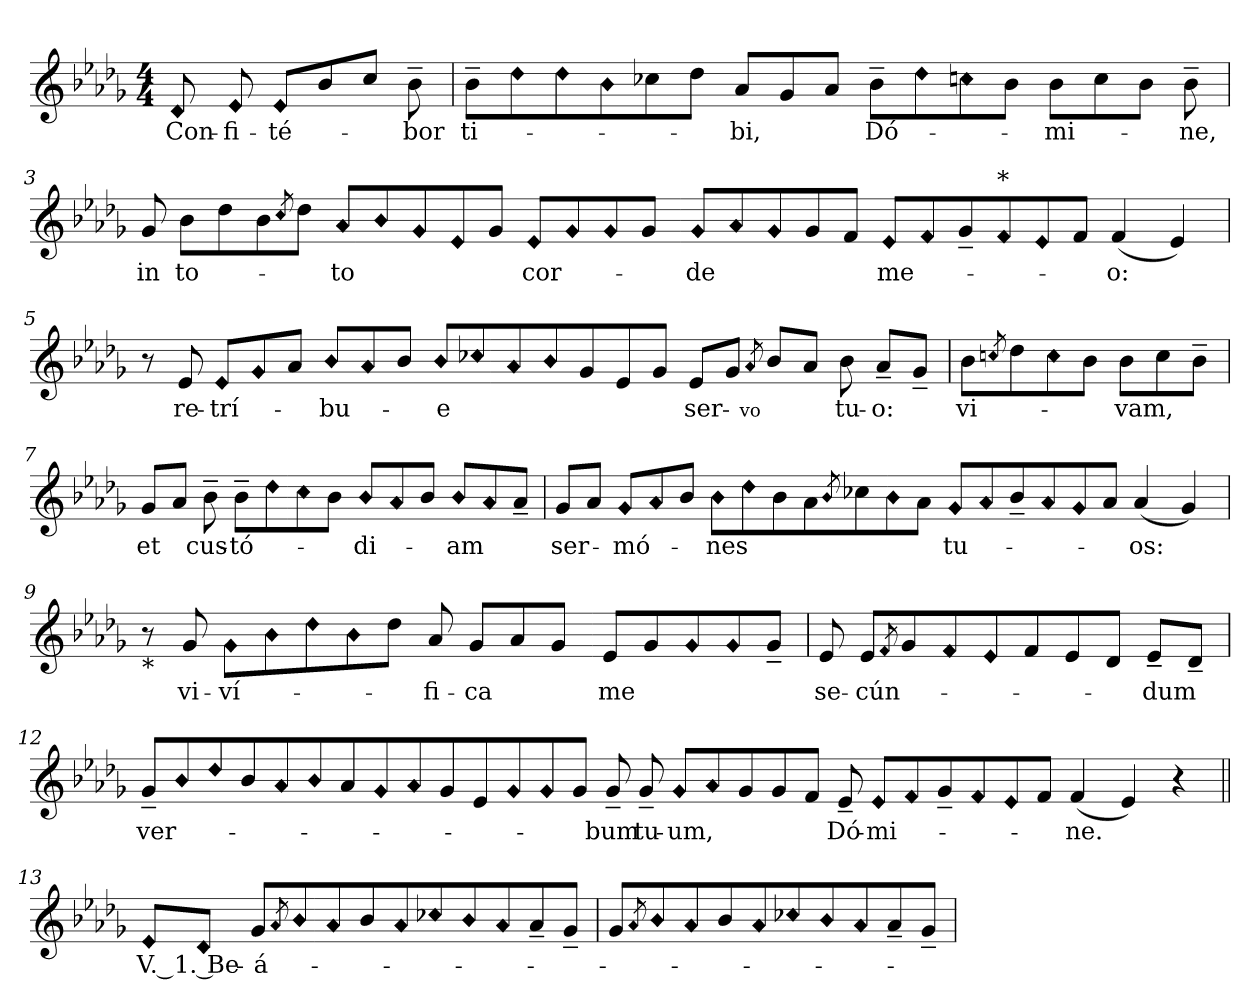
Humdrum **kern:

**kern	**text
*part1	*part1
*staff1	*staff1
!!LO:PB:g=z
*clefG2	*
*k[b-e-a-d-g-]	*
*D-:	*
*M4/4	*
=1	=1
!LO:N:head=diamond	!
!	!LO:LY:b:color=#000000
8d-i/	Con-
!LO:N:head=diamond	!
!	!LO:LY:b:color=#000000
8e-i/	-fi-
!LO:N:head=diamond	!
!	!LO:LY:b:color=#000000
8e-i/L	-té-
8b-i/	.
8cci/J	.
!	!LO:LY:b:color=#000000
8b-~i\	-bor
=2'	=2'
!	!LO:LY:b:color=#000000
8b-~i\L	ti-
!LO:N:head=diamond	!
8dd-i\	.
!LO:N:head=diamond	!
8dd-i\	.
!LO:N:head=diamond	!
8b-i\	.
8cc-Xi\	.
8dd-i\J	.
!	!LO:LY:b:color=#000000
8a-i/L	-bi,
8g-i/	.
8a-i/J	.
!	!LO:LY:b:color=#000000
8b-~i\L	Dó-
!LO:N:head=diamond	!
8dd-i\	.
!LO:N:head=diamond	!
8ccni\	.
8b-i\J	.
!	!LO:LY:b:color=#000000
8b-i\L	-mi-
8cci\	.
8b-i\J	.
!	!LO:LY:b:color=#000000
8b-~i\	-ne,
=3'	=3'
!	!LO:LY:b:color=#000000
8g-i/	in
!	!LO:LY:b:color=#000000
8b-i\L	to-
8dd-i\	.
8b-i\	.
!LO:N:head=diamond	!
8qcci/	.
8dd-i\J	.
!LO:N:head=diamond	!
!	!LO:LY:b:color=#000000
8a-i/L	-to
!LO:N:head=diamond	!
8b-i/	.
!LO:N:head=diamond	!
8g-i/	.
!LO:N:head=diamond	!
8e-i/	.
8g-i/J	.
!LO:N:head=diamond	!
!	!LO:LY:b:color=#000000
8e-i/L	cor-
!LO:N:head=diamond	!
8g-i/	.
!LO:N:head=diamond	!
8g-i/	.
8g-i/J	.
!!LO:LB:g=z
=4-	=4-
!LO:N:head=diamond	!
!	!LO:LY:b:color=#000000
8g-i/L	-de
!LO:N:head=diamond	!
8a-i/	.
!LO:N:head=diamond	!
8g-i/	.
8g-i/	.
8fi/J	.
!LO:N:head=diamond	!
!	!LO:LY:b:color=#000000
8e-i/L	me-
!LO:N:head=diamond	!
8fi/	.
8g-~i/	.
!LO:TX:a:t=*	!
!LO:N:head=diamond	!
8fi/	.
!LO:N:head=diamond	!
8e-i/	.
8fi/J	.
!	!LO:LY:b:color=#000000
(4fi/	-o:
4e-i/)	.
=5	=5
8r	.
!	!LO:LY:b:color=#000000
8e-i/	re-
!LO:N:head=diamond	!
!	!LO:LY:b:color=#000000
8e-i/L	-trí-
!LO:N:head=diamond	!
8g-i/	.
8a-i/J	.
!LO:N:head=diamond	!
!	!LO:LY:b:color=#000000
8b-i/L	-bu-
!LO:N:head=diamond	!
8a-i/	.
8b-i/J	.
!LO:N:head=diamond	!
!	!LO:LY:b:color=#000000
8b-i/L	-e
!LO:N:head=diamond	!
8cc-Xi/	.
!LO:N:head=diamond	!
8a-i/	.
!LO:N:head=diamond	!
8b-i/	.
8g-i/	.
8e-i/	.
8g-i/J	.
!	!LO:LY:b:color=#000000
8e-i/L	ser-
8g-i/J	.
!LO:N:head=diamond	!
!	!LO:LY:b:color=#000000
8qa-i/	-vo
8b-i/L	.
8a-i/J	.
!	!LO:LY:b:color=#000000
8b-i\	tu-
!	!LO:LY:b:color=#000000
8a-~i/L	-o:
8g-~i/J	.
=6'	=6'
!	!LO:LY:b:color=#000000
8b-i\L	vi-
!LO:N:head=diamond	!
8qccni/	.
8dd-i\	.
!LO:N:head=diamond	!
8cci\	.
8b-i\J	.
!	!LO:LY:b:color=#000000
8b-i\L	-vam,
8cci\	.
8b-~i\J	.
!!LO:LB:g=z
=7'	=7'
!	!LO:LY:b:color=#000000
8g-i/L	et
8a-i/J	.
!	!LO:LY:b:color=#000000
8b-~i\	cus-
!	!LO:LY:b:color=#000000
8b-~i\L	-tó-
!LO:N:head=diamond	!
8dd-i\	.
!LO:N:head=diamond	!
8cci\	.
8b-i\J	.
!LO:N:head=diamond	!
!	!LO:LY:b:color=#000000
8b-i/L	-di-
!LO:N:head=diamond	!
8a-i/	.
8b-i/J	.
!LO:N:head=diamond	!
!	!LO:LY:b:color=#000000
8b-i/L	-am
!LO:N:head=diamond	!
8a-i/	.
8a-~i/J	.
=8'	=8'
!	!LO:LY:b:color=#000000
8g-i/L	ser-
8a-i/J	.
!LO:N:head=diamond	!
!	!LO:LY:b:color=#000000
8g-i/L	-mó-
!LO:N:head=diamond	!
8a-i/	.
8b-i/J	.
!LO:N:head=diamond	!
!	!LO:LY:b:color=#000000
8b-i\L	-nes
!LO:N:head=diamond	!
8dd-i\	.
8b-i\	.
8a-i\	.
!LO:N:head=diamond	!
8qb-i/	.
8cc-Xi\	.
!LO:N:head=diamond	!
8b-i\	.
8a-i\J	.
!LO:N:head=diamond	!
!	!LO:LY:b:color=#000000
8g-i/L	tu-
!LO:N:head=diamond	!
8a-i/	.
8b-~i/	.
!LO:N:head=diamond	!
8a-i/	.
!LO:N:head=diamond	!
8g-i/	.
8a-i/J	.
!	!LO:LY:b:color=#000000
(4a-i/	-os:
4g-i/)	.
=9	=9
!LO:TX:b:t=*	!
8r	.
!	!LO:LY:b:color=#000000
8g-i/	vi-
!LO:N:head=diamond	!
!	!LO:LY:b:color=#000000
8g-i\L	-ví-
!LO:N:head=diamond	!
8b-i\	.
!LO:N:head=diamond	!
8dd-i\	.
!LO:N:head=diamond	!
8b-i\	.
8dd-i\J	.
!	!LO:LY:b:color=#000000
8a-i/	-fi-
!	!LO:LY:b:color=#000000
8g-i/L	-ca
8a-i/	.
8g-i/J	.
!!LO:LB:g=z
=10-	=10-
!	!LO:LY:b:color=#000000
8e-i/L	me
8g-i/	.
!LO:N:head=diamond	!
8g-i/	.
!LO:N:head=diamond	!
8g-i/	.
8g-~i/J	.
=11'	=11'
!	!LO:LY:b:color=#000000
8e-i/	se-
!	!LO:LY:b:color=#000000
8e-i/L	-cún-
!LO:N:head=diamond	!
8qfi/	.
8g-i/	.
!LO:N:head=diamond	!
8fi/	.
!LO:N:head=diamond	!
8e-i/	.
8fi/	.
8e-i/	.
8d-i/J	.
!	!LO:LY:b:color=#000000
8e-~i/L	-dum
8d-~i/J	.
=12'	=12'
!	!LO:LY:b:color=#000000
8g-~i/L	ver-
!LO:N:head=diamond	!
8b-i/	.
!LO:N:head=diamond	!
8dd-i/	.
8b-i/	.
!LO:N:head=diamond	!
8a-i/	.
!LO:N:head=diamond	!
8b-i/	.
8a-i/	.
!LO:N:head=diamond	!
8g-i/	.
!LO:N:head=diamond	!
8a-i/	.
8g-i/	.
8e-i/	.
!LO:N:head=diamond	!
8g-i/	.
!LO:N:head=diamond	!
8g-i/	.
8g-i/J	.
!	!LO:LY:b:color=#000000
8g-~i/	-bum
!	!LO:LY:b:color=#000000
8g-~i/	tu-
!LO:N:head=diamond	!
!	!LO:LY:b:color=#000000
8g-i/L	-um,
!LO:N:head=diamond	!
8a-i/	.
8g-i/	.
8g-i/	.
8fi/J	.
!	!LO:LY:b:color=#000000
8e-~i/	Dó-
!LO:N:head=diamond	!
!	!LO:LY:b:color=#000000
8e-i/L	-mi-
!LO:N:head=diamond	!
8fi/	.
8g-~i/	.
!LO:N:head=diamond	!
8fi/	.
!LO:N:head=diamond	!
8e-i/	.
8fi/J	.
!	!LO:LY:b:color=#000000
(4fi/	-ne.
4e-i/)	.
4r	.
!!LO:LB:g=z
=13||	=13||
!LO:N:head=diamond	!
!	!LO:LY:b:color=#000000
8e-i/L	V. 1. Be-
!LO:N:head=diamond	!
8d-i/J	.
!	!LO:LY:b:color=#000000
8g-i/L	-á-
!LO:N:head=diamond	!
8qa-i/	.
!LO:N:head=diamond	!
8b-i/	.
!LO:N:head=diamond	!
8a-i/	.
8b-i/	.
!LO:N:head=diamond	!
8a-i/	.
!LO:N:head=diamond	!
8cc-Xi/	.
!LO:N:head=diamond	!
8b-i/	.
!LO:N:head=diamond	!
8a-i/	.
8a-~i/	.
8g-~i/J	.
=14'	=14'
8g-i/L	.
!LO:N:head=diamond	!
8qa-i/	.
!LO:N:head=diamond	!
8b-i/	.
!LO:N:head=diamond	!
8a-i/	.
8b-i/	.
!LO:N:head=diamond	!
8a-i/	.
!LO:N:head=diamond	!
8cc-Xi/	.
!LO:N:head=diamond	!
8b-i/	.
!LO:N:head=diamond	!
8a-i/	.
8a-~i/	.
8g-~i/J	.
='	='
*-	*-
